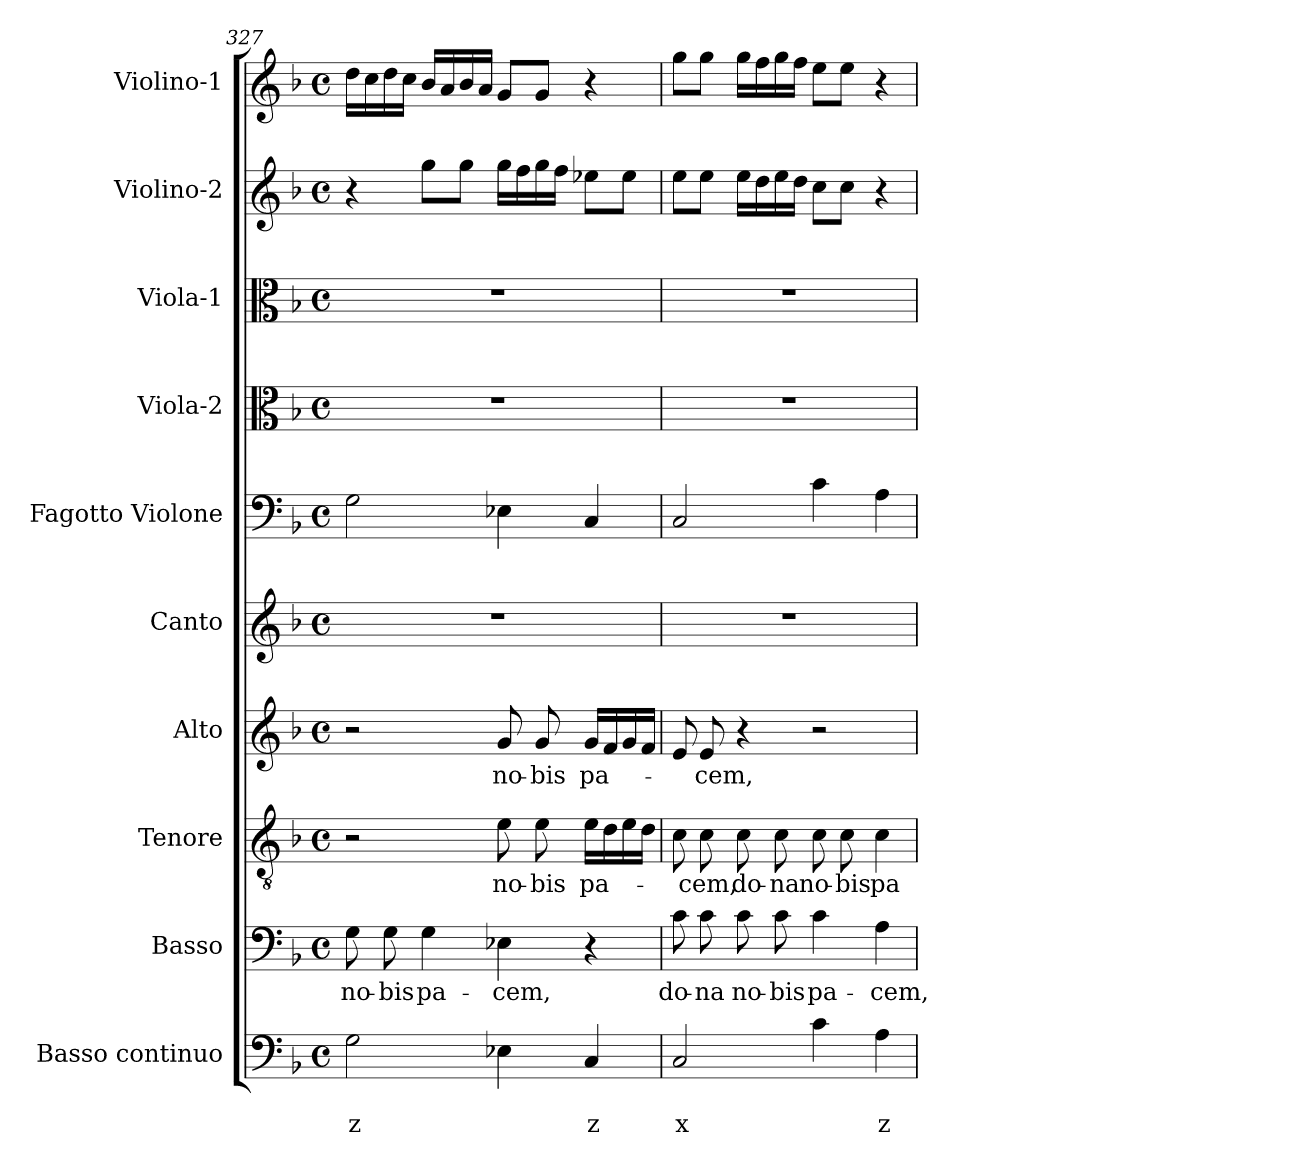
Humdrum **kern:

**kern	**text	**text	**kern	**text	**kern	**text	**kern	**text	**kern	**kern	**kern	**kern	**kern	**kern
*part10	*part10	*part10	*part9	*part9	*part8	*part8	*part7	*part7	*part6	*part5	*part4	*part3	*part2	*part1
*staff10	*staff10	*staff10	*staff9	*staff9	*staff8	*staff8	*staff7	*staff7	*staff6	*staff5	*staff4	*staff3	*staff2	*staff1
*I"Basso continuo	*	*	*I"Basso	*	*I"Tenore	*	*I"Alto	*	*I"Canto	*I"Fagotto Violone	*I"Viola-2	*I"Viola-1	*I"Violino-2	*I"Violino-1
!!LO:PB:g=z
*clefF4	*	*	*clefF4	*	*clefGv2	*	*clefG2	*	*clefG2	*clefF4	*clefC3	*clefC3	*clefG2	*clefG2
*k[b-]	*	*	*k[b-]	*	*k[b-]	*	*k[b-]	*	*k[b-]	*k[b-]	*k[b-]	*k[b-]	*k[b-]	*k[b-]
*F:	*	*	*F:	*	*F:	*	*F:	*	*F:	*F:	*F:	*F:	*F:	*F:
*M4/4	*	*	*M4/4	*	*M4/4	*	*M4/4	*	*M4/4	*M4/4	*M4/4	*M4/4	*M4/4	*M4/4
*met(c)	*	*	*met(c)	*	*met(c)	*	*met(c)	*	*met(c)	*met(c)	*met(c)	*met(c)	*met(c)	*met(c)
=327	=327	=327	=327	=327	=327	=327	=327	=327	=327	=327	=327	=327	=327	=327
!	!	!LO:LY:b	!	!	!	!	!	!	!	!	!	!	!	!
!	!	!	!	!LO:LY:b	!	!	!	!	!	!	!	!	!	!
2G\	.	z	8G\	no-	2r	.	2r	.	1r	2G\	1r	1r	4r	16dd\LL
.	.	.	.	.	.	.	.	.	.	.	.	.	.	16cc\
!	!	!	!	!LO:LY:b	!	!	!	!	!	!	!	!	!	!
.	.	.	8G\	-bis	.	.	.	.	.	.	.	.	.	16dd\
.	.	.	.	.	.	.	.	.	.	.	.	.	.	16cc\JJ
!	!	!	!	!LO:LY:b	!	!	!	!	!	!	!	!	!	!
.	.	.	4G\	pa-	.	.	.	.	.	.	.	.	8gg\L	16b-/LL
.	.	.	.	.	.	.	.	.	.	.	.	.	.	16a/
.	.	.	.	.	.	.	.	.	.	.	.	.	8gg\J	16b-/
.	.	.	.	.	.	.	.	.	.	.	.	.	.	16a/JJ
!	!	!	!	!LO:LY:b	!	!	!	!	!	!	!	!	!	!
!	!	!	!	!	!	!LO:LY:b	!	!	!	!	!	!	!	!
!	!	!	!	!	!	!	!	!LO:LY:b	!	!	!	!	!	!
4E-X\	.	.	4E-X\	-cem,	8e\	no-	8g/	no-	.	4E-X\	.	.	16gg\LL	8g/L
.	.	.	.	.	.	.	.	.	.	.	.	.	16ff\	.
!	!	!	!	!	!	!LO:LY:b	!	!	!	!	!	!	!	!
!	!	!	!	!	!	!	!	!LO:LY:b	!	!	!	!	!	!
.	.	.	.	.	8e\	-bis	8g/	-bis	.	.	.	.	16gg\	8g/J
.	.	.	.	.	.	.	.	.	.	.	.	.	16ff\JJ	.
!	!	!LO:LY:b	!	!	!	!	!	!	!	!	!	!	!	!
!	!	!	!	!	!	!LO:LY:b	!	!	!	!	!	!	!	!
!	!	!	!	!	!	!	!	!LO:LY:b	!	!	!	!	!	!
4C/	.	z	4r	.	16e\LL	pa-	16g/LL	pa-	.	4C/	.	.	8ee-X\L	4r
.	.	.	.	.	16d\	.	16f/	.	.	.	.	.	.	.
.	.	.	.	.	16e\	.	16g/	.	.	.	.	.	8ee-\J	.
.	.	.	.	.	16d\JJ	.	16f/JJ	.	.	.	.	.	.	.
=328	=328	=328	=328	=328	=328	=328	=328	=328	=328	=328	=328	=328	=328	=328
!	!	!LO:LY:b	!	!	!	!	!	!	!	!	!	!	!	!
!	!	!	!	!LO:LY:b	!	!	!	!	!	!	!	!	!	!
2C/	.	x	8c\	do-	8c\	.	8e/	.	1r	2C/	1r	1r	8ee\L	8gg\L
!	!	!	!	!LO:LY:b	!	!	!	!	!	!	!	!	!	!
!	!	!	!	!	!	!LO:LY:b	!	!	!	!	!	!	!	!
!	!	!	!	!	!	!	!	!LO:LY:b	!	!	!	!	!	!
.	.	.	8c\	-na	8c\	-cem,	8e/	-cem,	.	.	.	.	8ee\J	8gg\J
!	!	!	!	!LO:LY:b	!	!	!	!	!	!	!	!	!	!
!	!	!	!	!	!	!LO:LY:b	!	!	!	!	!	!	!	!
.	.	.	8c\	no-	8c\	do-	4r	.	.	.	.	.	16ee\LL	16gg\LL
.	.	.	.	.	.	.	.	.	.	.	.	.	16dd\	16ff\
!	!	!	!	!LO:LY:b	!	!	!	!	!	!	!	!	!	!
!	!	!	!	!	!	!LO:LY:b	!	!	!	!	!	!	!	!
.	.	.	8c\	-bis	8c\	-na	.	.	.	.	.	.	16ee\	16gg\
.	.	.	.	.	.	.	.	.	.	.	.	.	16dd\JJ	16ff\JJ
!	!	!	!	!LO:LY:b	!	!	!	!	!	!	!	!	!	!
!	!	!	!	!	!	!LO:LY:b	!	!	!	!	!	!	!	!
4c\	.	.	4c\	pa-	8c\	no-	2r	.	.	4c\	.	.	8cc\L	8ee\L
!	!	!	!	!	!	!LO:LY:b	!	!	!	!	!	!	!	!
.	.	.	.	.	8c\	-bis	.	.	.	.	.	.	8cc\J	8ee\J
!	!	!LO:LY:b	!	!	!	!	!	!	!	!	!	!	!	!
!	!	!	!	!LO:LY:b	!	!	!	!	!	!	!	!	!	!
!	!	!	!	!	!	!LO:LY:b	!	!	!	!	!	!	!	!
4A\	.	z	4A\	-cem,	4c\	pa-	.	.	.	4A\	.	.	4r	4r
=	=	=	=	=	=	=	=	=	=	=	=	=	=	=
*-	*-	*-	*-	*-	*-	*-	*-	*-	*-	*-	*-	*-	*-	*-
